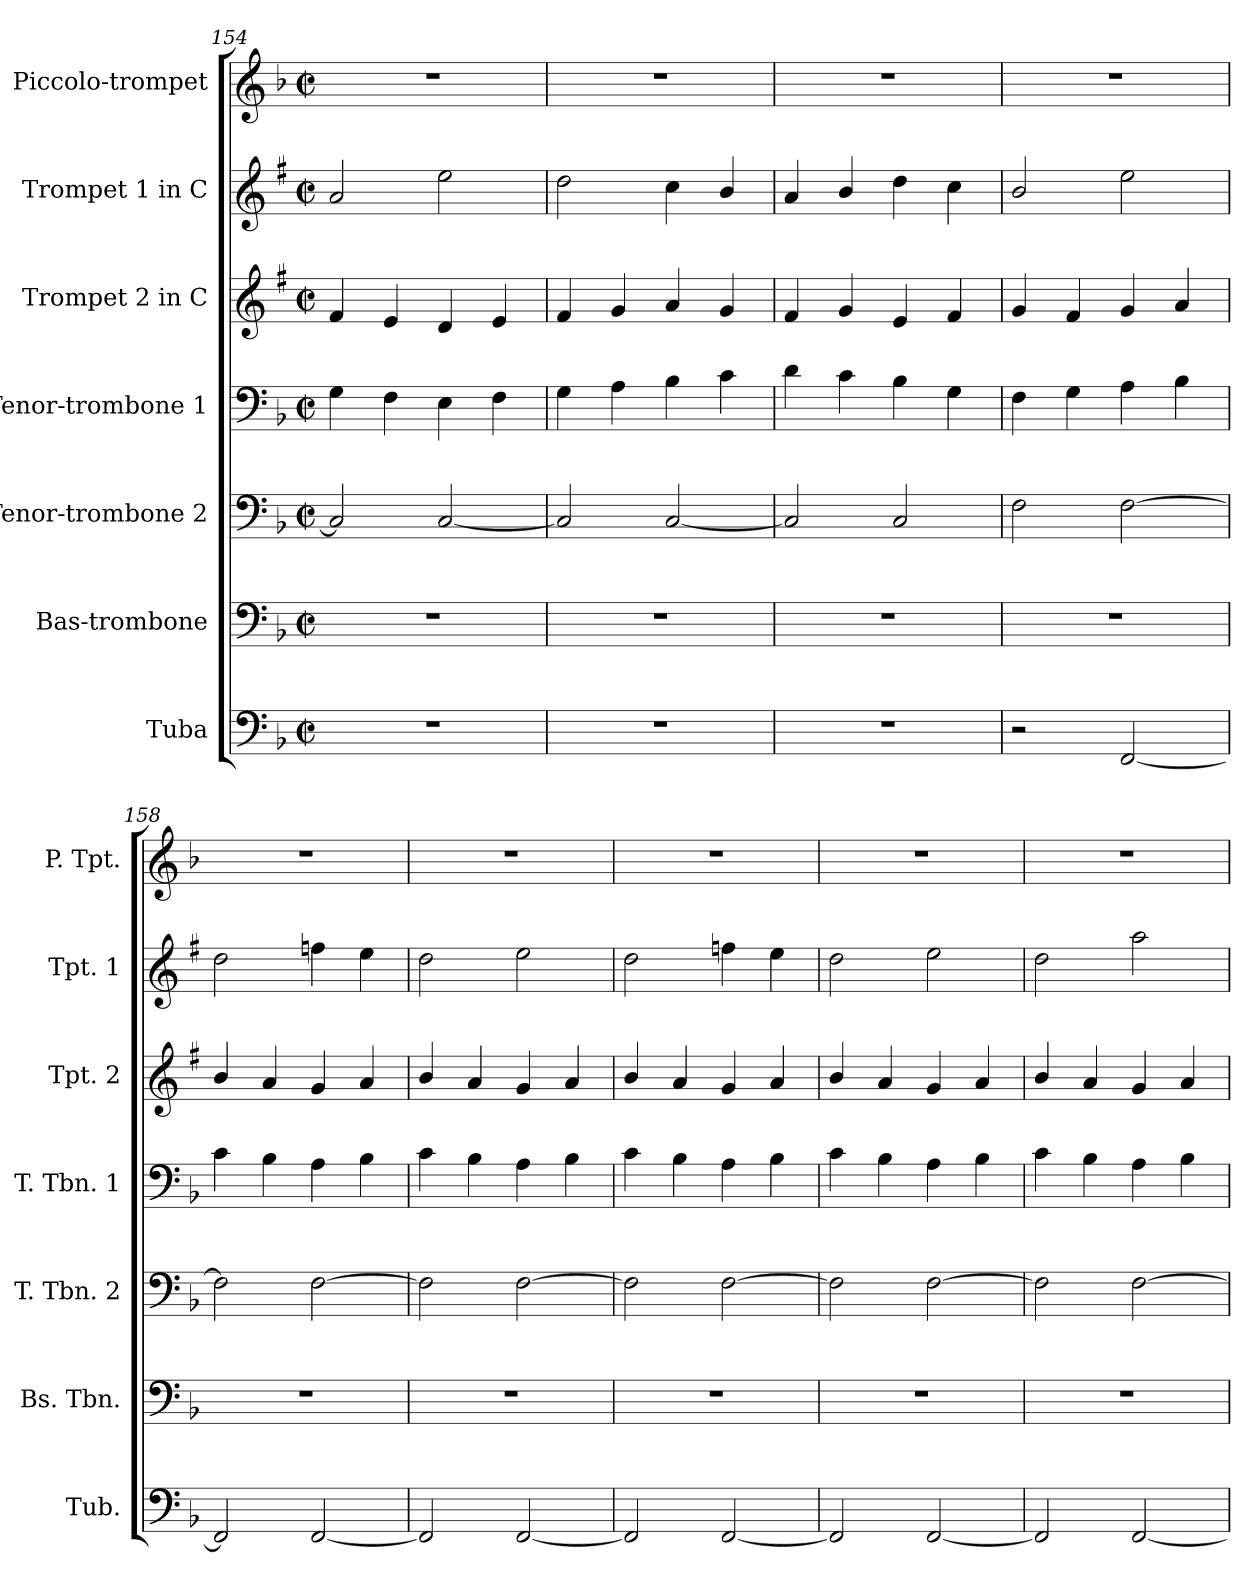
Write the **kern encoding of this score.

**kern	**kern	**kern	**kern	**kern	**kern	**kern
*part7	*part6	*part5	*part4	*part3	*part2	*part1
*staff7	*staff6	*staff5	*staff4	*staff3	*staff2	*staff1
*I"Tuba	*I"Bas-trombone	*I"Tenor-trombone 2	*I"Tenor-trombone 1	*I"Trompet 2 in C	*I"Trompet 1 in C	*I"Piccolo-trompet
*I'Tub.	*I'Bs. Tbn.	*I'T. Tbn. 2	*I'T. Tbn. 1	*I'Tpt. 2	*I'Tpt. 1	*I'P. Tpt.
*clefF4	*clefF4	*clefF4	*clefF4	*clefG2	*clefG2	*clefG2
*	*	*	*	*ITrd1c2	*ITrd1c2	*ITrd-6c-10
*k[b-]	*k[b-]	*k[b-]	*k[b-]	*k[b-]	*k[b-]	*k[b-e-a-]
*M2/2	*M2/2	*M2/2	*M2/2	*M2/2	*M2/2	*M2/2
*met(c|)	*met(c|)	*met(c|)	*met(c|)	*met(c|)	*met(c|)	*met(c|)
=154	=154	=154	=154	=154	=154	=154
1r	1r	2C/]	4G\	4e/	2g/	1r
.	.	.	4F\	4d/	.	.
.	.	[2C/	4E\	4c/	2dd\	.
.	.	.	4F\	4d/	.	.
=155	=155	=155	=155	=155	=155	=155
1r	1r	2C/]	4G\	4e/	2cc\	1r
.	.	.	4A\	4f/	.	.
.	.	[2C/	4B-\	4g/	4b-\	.
.	.	.	4c\	4f/	4a/	.
=156	=156	=156	=156	=156	=156	=156
1r	1r	2C/]	4d\	4e/	4g/	1r
.	.	.	4c\	4f/	4a/	.
.	.	2C/	4B-\	4d/	4cc\	.
.	.	.	4G\	4e/	4b-\	.
=157	=157	=157	=157	=157	=157	=157
2r	1r	2F\	4F\	4f/	2a/	1r
.	.	.	4G\	4e/	.	.
[2FF/	.	[2F\	4A\	4f/	2dd\	.
.	.	.	4B-\	4g/	.	.
=158	=158	=158	=158	=158	=158	=158
2FF/]	1r	2F\]	4c\	4a/	2cc\	1r
.	.	.	4B-\	4g/	.	.
[2FF/	.	[2F\	4A\	4f/	4ee-X\	.
.	.	.	4B-\	4g/	4dd\	.
=159	=159	=159	=159	=159	=159	=159
2FF/]	1r	2F\]	4c\	4a/	2cc\	1r
.	.	.	4B-\	4g/	.	.
[2FF/	.	[2F\	4A\	4f/	2dd\	.
.	.	.	4B-\	4g/	.	.
=160	=160	=160	=160	=160	=160	=160
2FF/]	1r	2F\]	4c\	4a/	2cc\	1r
.	.	.	4B-\	4g/	.	.
[2FF/	.	[2F\	4A\	4f/	4ee-X\	.
.	.	.	4B-\	4g/	4dd\	.
=161	=161	=161	=161	=161	=161	=161
2FF/]	1r	2F\]	4c\	4a/	2cc\	1r
.	.	.	4B-\	4g/	.	.
[2FF/	.	[2F\	4A\	4f/	2dd\	.
.	.	.	4B-\	4g/	.	.
!!LO:PB:g=z
=162	=162	=162	=162	=162	=162	=162
2FF/]	1r	2F\]	4c\	4a/	2cc\	1r
.	.	.	4B-\	4g/	.	.
[2FF/	.	[2F\	4A\	4f/	2gg\	.
.	.	.	4B-\	4g/	.	.
=	=	=	=	=	=	=
*-	*-	*-	*-	*-	*-	*-
